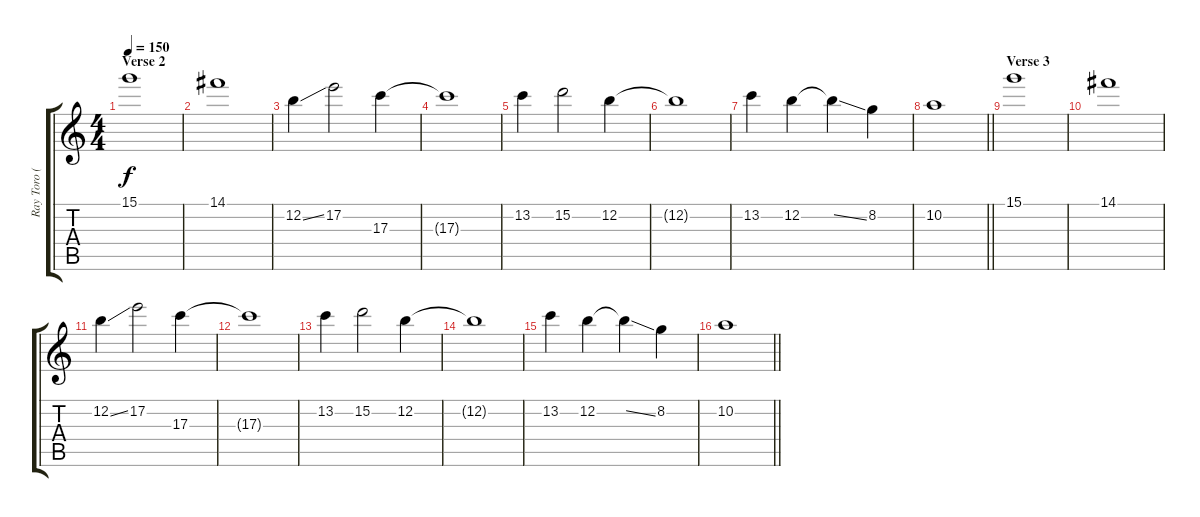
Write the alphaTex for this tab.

\track ("Ray Toro (lead guitar)" "Ray Toro (") {instrument electricguitarmuted}
\staff {score tabs}
\tuning (E4 B3 G3 D3 A2 E2) {hide}
\ts (4 4)
\section ("" "Verse 2")
\tempo 150
\clef g2
\ks c
15.1.1{dy f} |
14.1.1 |
12.2{ss}.4 17.2.2 17.3.4 |
17.3{t}.1 |
13.2.4 15.2.2 12.2.4 |
12.2{t}.1 |
13.2.4 12.2.4 12.2{ss t}.4 8.2.4 |
\barLineRight lightlight
10.2.1 |
\section ("" "Verse 3")
15.1.1 |
14.1.1 |
12.2{ss}.4 17.2.2 17.3.4 |
17.3{t}.1 |
13.2.4 15.2.2 12.2.4 |
12.2{t}.1 |
13.2.4 12.2.4 12.2{ss t}.4 8.2.4 |
\barLineRight lightlight
10.2.1{volume 10}
